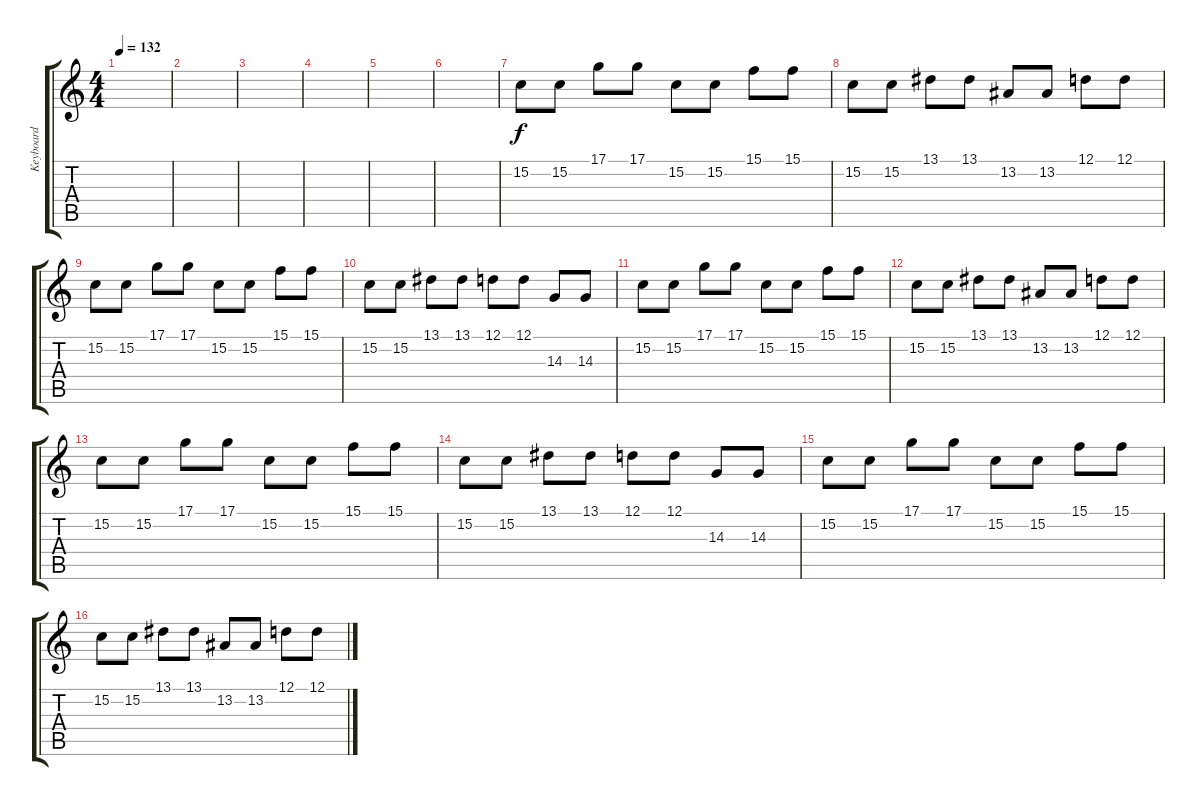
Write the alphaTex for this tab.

\track ("Keyboard" "Keyboard") {instrument lead2sawtooth}
\staff {score tabs}
\tuning (D4 A3 F3 C3 G2 C2) {hide}
\ts (4 4)
\tempo 132
\clef g2
\ks c
|
|
|
|
|
|
15.2.8 15.2.8 17.1.8 17.1.8 15.2.8 15.2.8 15.1.8 15.1.8 |
15.2.8 15.2.8 13.1.8 13.1.8 13.2.8 13.2.8 12.1.8 12.1.8 |
15.2.8 15.2.8 17.1.8 17.1.8 15.2.8 15.2.8 15.1.8 15.1.8 |
15.2.8 15.2.8 13.1.8 13.1.8 12.1.8 12.1.8 14.3.8 14.3.8 |
15.2.8 15.2.8 17.1.8 17.1.8 15.2.8 15.2.8 15.1.8 15.1.8 |
15.2.8 15.2.8 13.1.8 13.1.8 13.2.8 13.2.8 12.1.8 12.1.8 |
15.2.8 15.2.8 17.1.8 17.1.8 15.2.8 15.2.8 15.1.8 15.1.8 |
15.2.8 15.2.8 13.1.8 13.1.8 12.1.8 12.1.8 14.3.8 14.3.8 |
15.2.8 15.2.8 17.1.8 17.1.8 15.2.8 15.2.8 15.1.8 15.1.8 |
15.2.8 15.2.8 13.1.8 13.1.8 13.2.8 13.2.8 12.1.8 12.1.8
